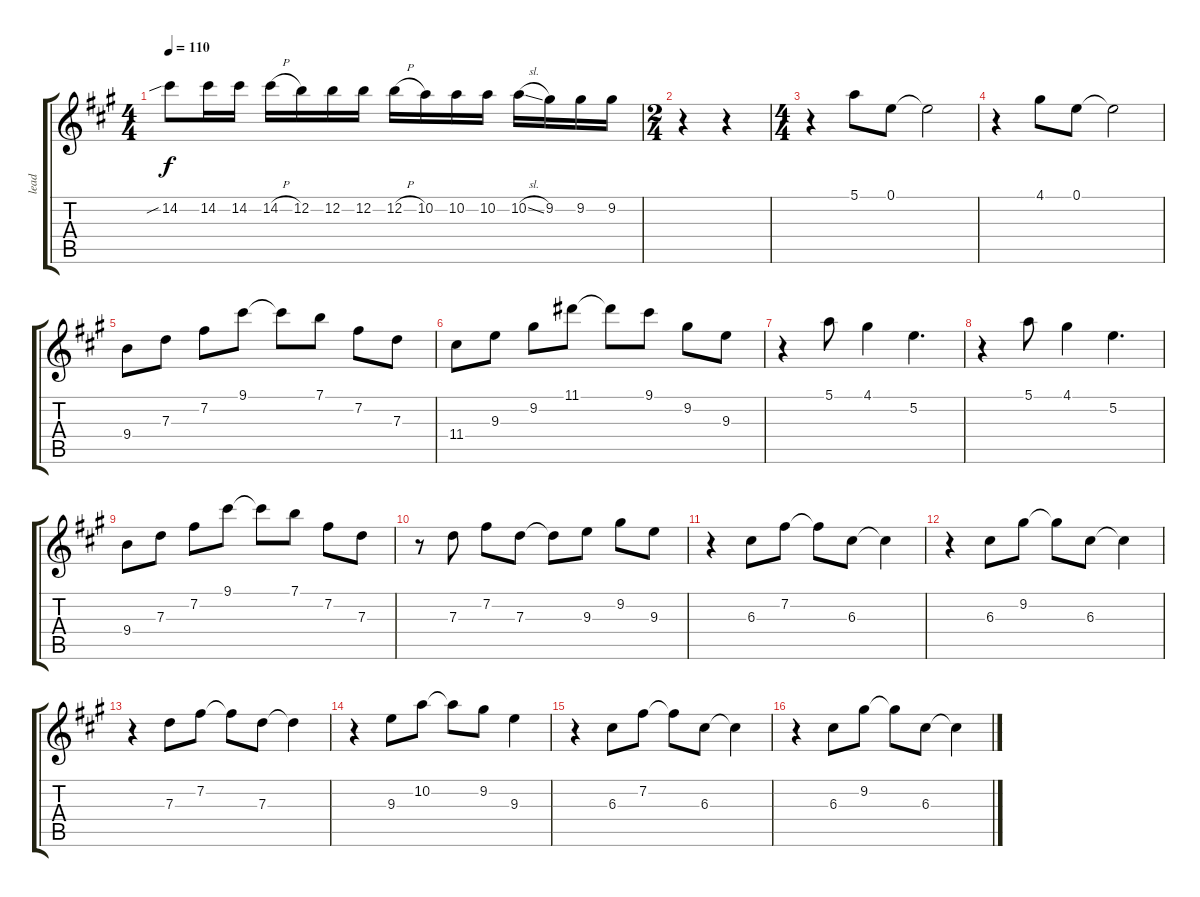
\track ("lead" "lead") {instrument electricguitarjazz}
\staff {score tabs}
\tuning (E4 B3 G3 D3 A2 E2) {hide}
\ts (4 4)
\tempo 110
\clef g2
\ks f#minor
14.2{sib}.8{dy f} 14.2.16 14.2.16 14.2{h}.16 12.2.16 12.2.16 12.2.16 12.2{h}.16 10.2.16 10.2.16 10.2.16 10.2{sl}.16 9.2.16 9.2.16 9.2.16 |
\ts (2 4)
r.4 r.4 |
\ts (4 4)
\ks a
r.4{instrument electricguitarjazz} 5.1.8 0.1.8 0.1{t}.2 |
r.4 4.1.8 0.1.8 0.1{t}.2 |
9.4.8 7.3.8 7.2.8 9.1.8 9.1{t}.8 7.1.8 7.2.8 7.3.8 |
11.4.8 9.3.8 9.2.8 11.1.8 11.1{t}.8 9.1.8 9.2.8 9.3.8 |
r.4 5.1.8 4.1.4 5.2.4{d} |
r.4 5.1.8 4.1.4 5.2.4{d} |
9.4.8 7.3.8 7.2.8 9.1.8 9.1{t}.8 7.1.8 7.2.8 7.3.8 |
r.8 7.3.8 7.2.8 7.3.8 7.3{t}.8 9.3.8 9.2.8 9.3.8 |
r.4 6.3.8 7.2.8 7.2{t}.8 6.3.8 6.3{t}.4 |
r.4 6.3.8 9.2.8 9.2{t}.8 6.3.8 6.3{t}.4 |
r.4 7.3.8 7.2.8 7.2{t}.8 7.3.8 7.3{t}.4 |
r.4 9.3.8 10.2.8 10.2{t}.8 9.2.8 9.3.4 |
r.4 6.3.8 7.2.8 7.2{t}.8 6.3.8 6.3{t}.4 |
r.4 6.3.8 9.2.8 9.2{t}.8 6.3.8 6.3{t}.4
